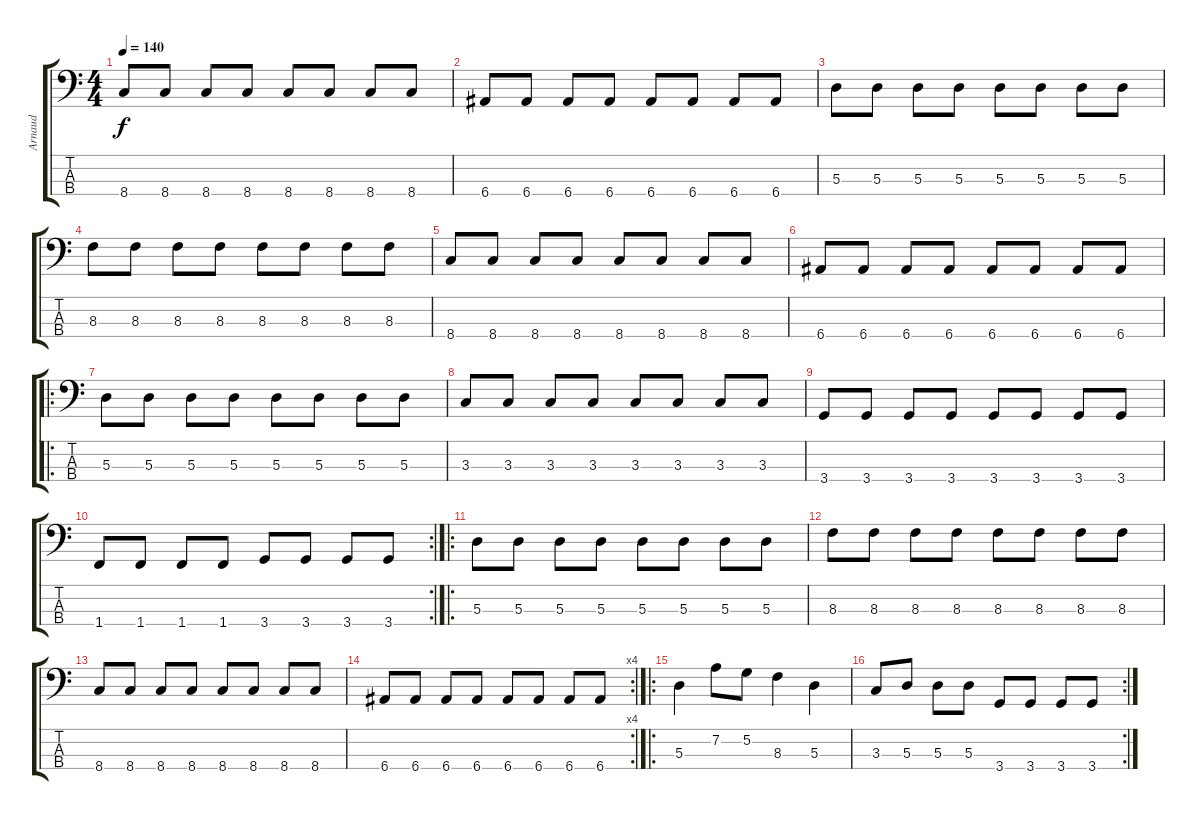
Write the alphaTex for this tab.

\track ("Arnaud" "Arnaud") {instrument electricbasspick}
\staff {score tabs}
\tuning (G2 D2 A1 E1) {hide}
\ts (4 4)
\tempo 140
\clef f4
\ks c
8.4.8{dy f} 8.4.8 8.4.8 8.4.8 8.4.8 8.4.8 8.4.8 8.4.8 |
6.4.8 6.4.8 6.4.8 6.4.8 6.4.8 6.4.8 6.4.8 6.4.8 |
5.3.8 5.3.8 5.3.8 5.3.8 5.3.8 5.3.8 5.3.8 5.3.8 |
8.3.8 8.3.8 8.3.8 8.3.8 8.3.8 8.3.8 8.3.8 8.3.8 |
8.4.8 8.4.8 8.4.8 8.4.8 8.4.8 8.4.8 8.4.8 8.4.8 |
6.4.8 6.4.8 6.4.8 6.4.8 6.4.8 6.4.8 6.4.8 6.4.8 |
\ro
5.3.8{instrument electricbasspick} 5.3.8 5.3.8 5.3.8 5.3.8 5.3.8 5.3.8 5.3.8 |
3.3.8 3.3.8 3.3.8 3.3.8 3.3.8 3.3.8 3.3.8 3.3.8 |
3.4.8 3.4.8 3.4.8 3.4.8 3.4.8 3.4.8 3.4.8 3.4.8 |
\rc 2
1.4.8 1.4.8 1.4.8 1.4.8 3.4.8 3.4.8 3.4.8 3.4.8 |
\ro
5.3.8 5.3.8 5.3.8 5.3.8 5.3.8 5.3.8 5.3.8 5.3.8 |
8.3.8 8.3.8 8.3.8 8.3.8 8.3.8 8.3.8 8.3.8 8.3.8 |
8.4.8 8.4.8 8.4.8 8.4.8 8.4.8 8.4.8 8.4.8 8.4.8 |
\rc 4
6.4.8 6.4.8 6.4.8 6.4.8 6.4.8 6.4.8 6.4.8 6.4.8 |
\ro
5.3.4 7.2.8 5.2.8 8.3.4 5.3.4 |
\rc 2
3.3.8 5.3.8 5.3.8 5.3.8 3.4.8 3.4.8 3.4.8 3.4.8
